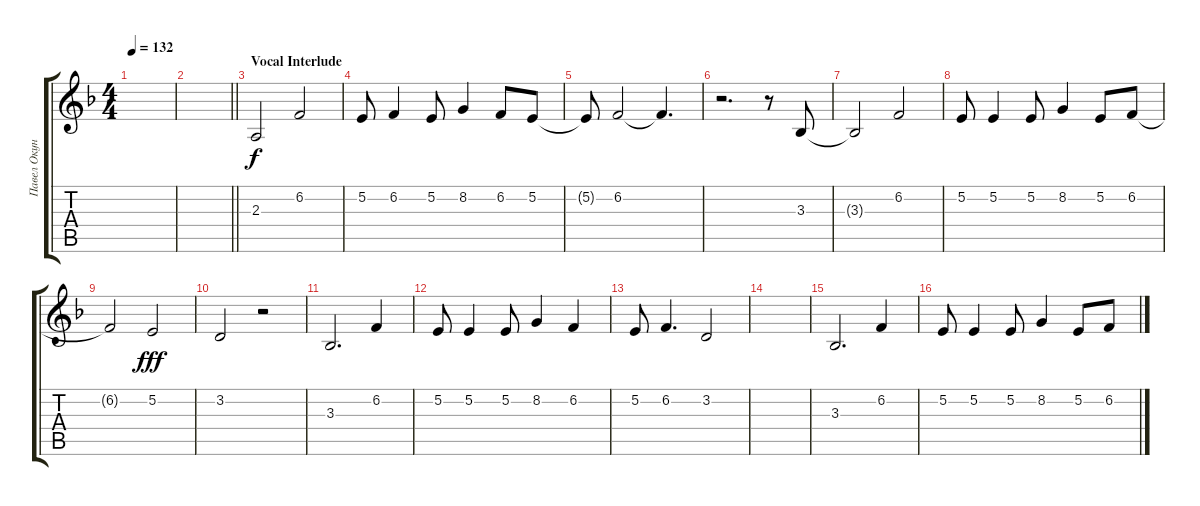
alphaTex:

\track ("Павел Окунев" "Павел Окун") {instrument altosax}
\staff {score tabs}
\tuning (E4 B3 G3 D3 A2 E2) {hide}
\ts (4 4)
\tempo 132
\clef g2
\ks f
|
\barLineRight lightlight
|
\section ("" "Vocal Interlude")
2.3.2 6.2.2 |
5.2.8 6.2.4 5.2.8 8.2.4 6.2.8 5.2.8 |
5.2{t}.8 6.2.2 6.2{t}.4{d} |
r.2{d} r.8 3.3.8 |
3.3{t}.2 6.2.2 |
5.2.8 5.2.4 5.2.8 8.2.4 5.2.8 6.2.8 |
6.2{t}.2{dy f} 5.2.2{dy fff} |
3.2.2 r.2 |
3.3.2{d} 6.2.4 |
5.2.8 5.2.4 5.2.8 8.2.4 6.2.4 |
5.2.8 6.2.4{d} 3.2.2 |
|
3.3.2{d} 6.2.4 |
5.2.8 5.2.4 5.2.8 8.2.4 5.2.8 6.2.8
